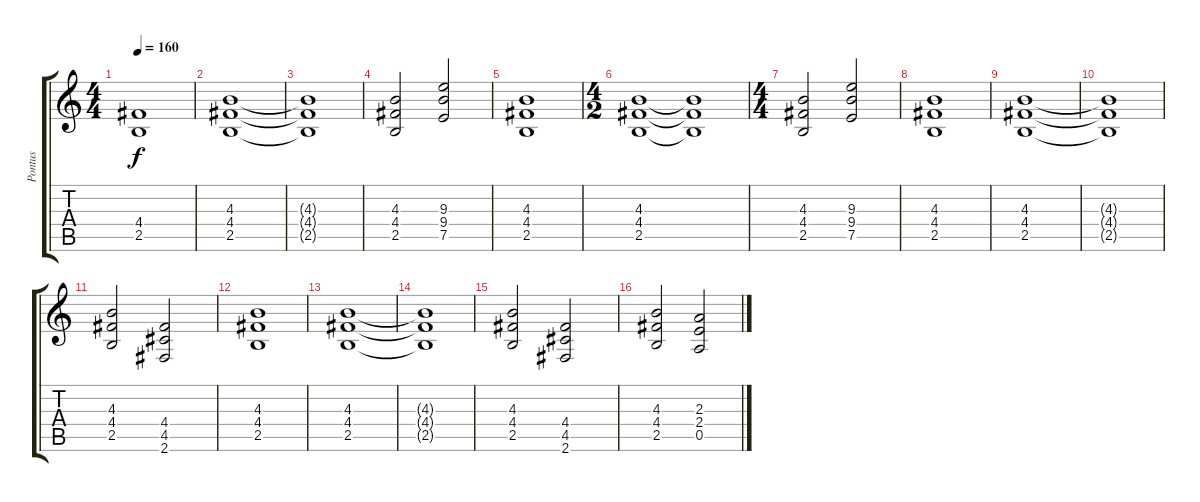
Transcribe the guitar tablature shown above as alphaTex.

\track ("Pontus" "Pontus") {instrument distortionguitar}
\staff {score tabs}
\tuning (E4 B3 G3 D3 A2 E2) {hide}
\ts (4 4)
\tempo 160
\clef g2
\ks c
(4.4 2.5).1{dy f} |
(4.3 4.4 2.5).1 |
(4.3{t} 4.4{t} 2.5{t}).1 |
(4.3 4.4 2.5).2 (9.3 9.4 7.5).2 |
(4.3 4.4 2.5).1 |
\ts (4 2)
(4.3 4.4 2.5).1 (4.3{t} 4.4{t} 2.5{t}).1 |
\ts (4 4)
(4.3 4.4 2.5).2 (9.3 9.4 7.5).2 |
(4.3 4.4 2.5).1 |
(4.3 4.4 2.5).1 |
(4.3{t} 4.4{t} 2.5{t}).1 |
(4.3 4.4 2.5).2 (4.4 4.5 2.6).2 |
(4.3 4.4 2.5).1 |
(4.3 4.4 2.5).1 |
(4.3{t} 4.4{t} 2.5{t}).1 |
(4.3 4.4 2.5).2 (4.4 4.5 2.6).2 |
(4.3 4.4 2.5).2 (2.3 2.4 0.5).2
